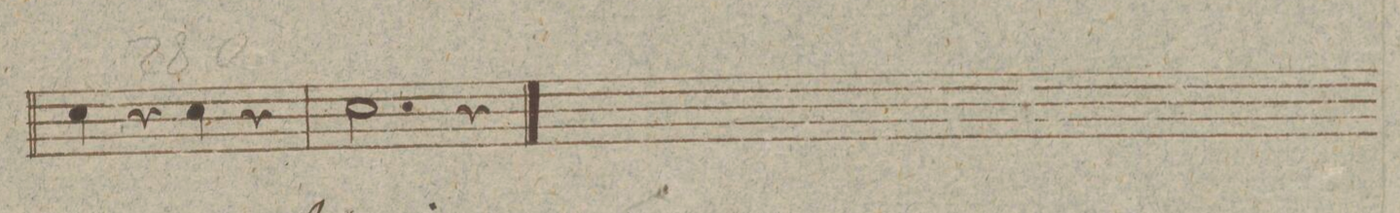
**kern
*I"Trombono.
*clefF4
*k[b-e-a-]
*met(c)
*M4/4
4E-\
4r
4E-\
4r
=277
2.E-\
4r
==
*-
